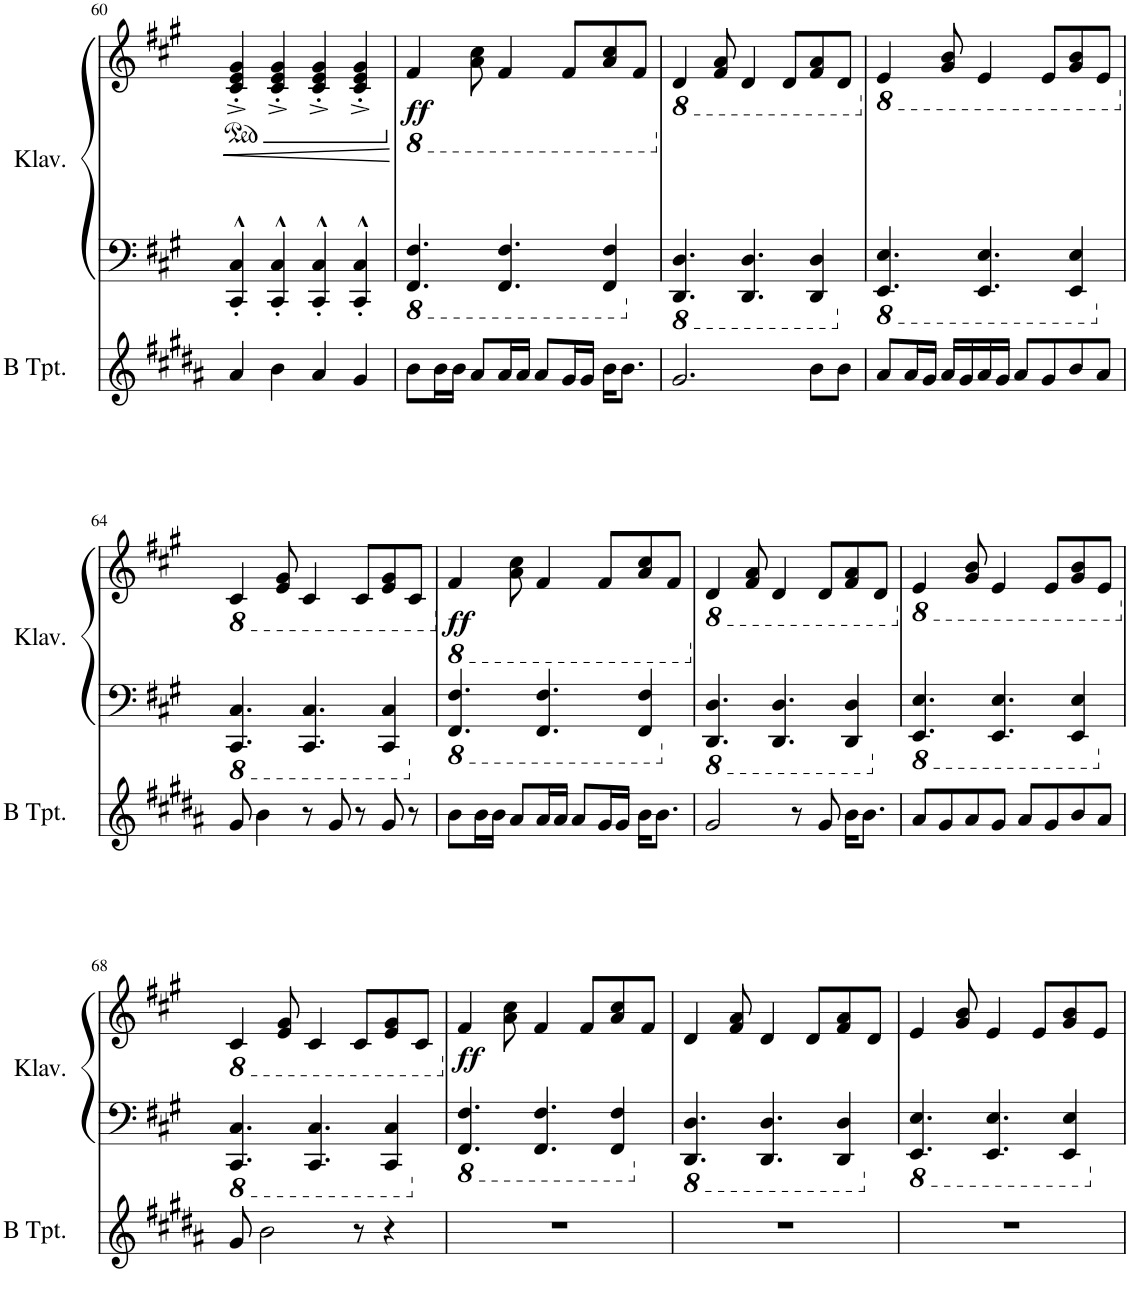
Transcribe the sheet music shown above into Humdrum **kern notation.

**kern	**kern	**kern	**dynam
*part2	*part1	*part1	*part1
*staff3	*staff2	*staff1	*staff1/2
*I"Trompete in B	*I"Klavier	*	*
*	*I'Klav.	*	*
!!LO:PB:g=z
*clefG2	*clefF4	*clefG2	*
*Trd1c2	*	*	*
*k[f#c#g#d#a#]	*k[f#c#g#]	*k[f#c#g#]	*
*M4/4	*M4/4	*M4/4	*
*	*	*ped	*
=60	=60	=60	=60
4a#/	4CC#/'^^ 4C#/'^^	4c#/'^ 4e/'^ 4g#/'^	.
4b\	4CC#/'^^ 4C#/'^^	4c#/'^ 4e/'^ 4g#/'^	.
4a#/	4CC#/'^^ 4C#/'^^	4c#/'^ 4e/'^ 4g#/'^	.
4g#/	4CC#/'^^ 4C#/'^^	4c#/'^ 4e/'^ 4g#/'^	.
=61	=61	=61	=61
*	*8ba	*	*
*	*	*Xped	*
*	*	*8ba	*
!	!	!	!LO:DY:b
8b\L	4.FFF#/ 4.FF#/	4F#/	ff
16b\L	.	.	.
16b\JJ	.	.	.
8a#/L	.	8A\ 8c#\	.
16a#/L	4.FFF#/ 4.FF#/	4F#/	.
16a#/JJ	.	.	.
8a#/L	.	.	.
16g#/L	.	8F#/L	.
16g#/JJ	.	.	.
16b\KL	4FFF#/ 4FF#/	8A/ 8c#/	.
8.b\J	.	.	.
.	.	8F#/J	.
=62	=62	=62	=62
*	*X8ba	*	*
*	*8ba	*	*
*	*	*X8ba	*
*	*	*8ba	*
2.g#/	4.DDD/ 4.DD/	4D/	.
.	.	8F#/ 8A/	.
.	4.DDD/ 4.DD/	4D/	.
.	.	8D/L	.
8b\L	4DDD/ 4DD/	8F#/ 8A/	.
8b\J	.	8D/J	.
=63	=63	=63	=63
*	*X8ba	*	*
*	*8ba	*	*
*	*	*X8ba	*
*	*	*8ba	*
8a#/L	4.EEE/ 4.EE/	4E/	.
16a#/L	.	.	.
16g#/JJ	.	.	.
16a#/LL	.	8G#/ 8B/	.
16g#/	.	.	.
16a#/	4.EEE/ 4.EE/	4E/	.
16g#/JJ	.	.	.
8a#/L	.	.	.
8g#/	.	8E/L	.
8b/	4EEE/ 4EE/	8G#/ 8B/	.
8a#/J	.	8E/J	.
!!LO:LB:g=z
=64	=64	=64	=64
*	*X8ba	*	*
*	*8ba	*	*
*	*	*X8ba	*
*	*	*8ba	*
8g#/	4.CCC#/ 4.CC#/	4C#/	.
4b\	.	.	.
.	.	8E/ 8G#/	.
8r	4.CCC#/ 4.CC#/	4C#/	.
8g#/	.	.	.
8r	.	8C#/L	.
8g#/	4CCC#/ 4CC#/	8E/ 8G#/	.
8r	.	8C#/J	.
=65	=65	=65	=65
*	*X8ba	*	*
*	*8ba	*	*
*	*	*X8ba	*
*	*	*8ba	*
!	!	!	!LO:DY:b
8b\L	4.FFF#/ 4.FF#/	4F#/	ff
16b\L	.	.	.
16b\JJ	.	.	.
8a#/L	.	8A\ 8c#\	.
16a#/L	4.FFF#/ 4.FF#/	4F#/	.
16a#/JJ	.	.	.
8a#/L	.	.	.
16g#/L	.	8F#/L	.
16g#/JJ	.	.	.
16b\KL	4FFF#/ 4FF#/	8A/ 8c#/	.
8.b\J	.	.	.
.	.	8F#/J	.
=66	=66	=66	=66
*	*X8ba	*	*
*	*8ba	*	*
*	*	*X8ba	*
*	*	*8ba	*
2g#/	4.DDD/ 4.DD/	4D/	.
.	.	8F#/ 8A/	.
.	4.DDD/ 4.DD/	4D/	.
8r	.	.	.
8g#/	.	8D/L	.
16b\KL	4DDD/ 4DD/	8F#/ 8A/	.
8.b\J	.	.	.
.	.	8D/J	.
=67	=67	=67	=67
*	*X8ba	*	*
*	*8ba	*	*
*	*	*X8ba	*
*	*	*8ba	*
8a#/L	4.EEE/ 4.EE/	4E/	.
8g#/	.	.	.
8a#/	.	8G#/ 8B/	.
8g#/J	4.EEE/ 4.EE/	4E/	.
8a#/L	.	.	.
8g#/	.	8E/L	.
8b/	4EEE/ 4EE/	8G#/ 8B/	.
8a#/J	.	8E/J	.
!!LO:LB:g=z
=68	=68	=68	=68
*	*X8ba	*	*
*	*8ba	*	*
*	*	*X8ba	*
*	*	*8ba	*
8g#/	4.CCC#/ 4.CC#/	4C#/	.
2b\	.	.	.
.	.	8E/ 8G#/	.
.	4.CCC#/ 4.CC#/	4C#/	.
8r	.	8C#/L	.
4r	4CCC#/ 4CC#/	8E/ 8G#/	.
.	.	8C#/J	.
=69	=69	=69	=69
*	*X8ba	*	*
*	*8ba	*	*
*	*	*X8ba	*
!	!	!	!LO:DY:b
1r	4.FFF#/ 4.FF#/	4f#/	ff
.	.	8a\ 8cc#\	.
.	4.FFF#/ 4.FF#/	4f#/	.
.	.	8f#/L	.
.	4FFF#/ 4FF#/	8a/ 8cc#/	.
.	.	8f#/J	.
=70	=70	=70	=70
*	*X8ba	*	*
*	*8ba	*	*
1r	4.DDD/ 4.DD/	4d/	.
.	.	8f#/ 8a/	.
.	4.DDD/ 4.DD/	4d/	.
.	.	8d/L	.
.	4DDD/ 4DD/	8f#/ 8a/	.
.	.	8d/J	.
=71	=71	=71	=71
*	*X8ba	*	*
*	*8ba	*	*
1r	4.EEE/ 4.EE/	4e/	.
.	.	8g#/ 8b/	.
.	4.EEE/ 4.EE/	4e/	.
.	.	8e/L	.
.	4EEE/ 4EE/	8g#/ 8b/	.
.	.	8e/J	.
*	*X8ba	*	*
=	=	=	=
*-	*-	*-	*-
